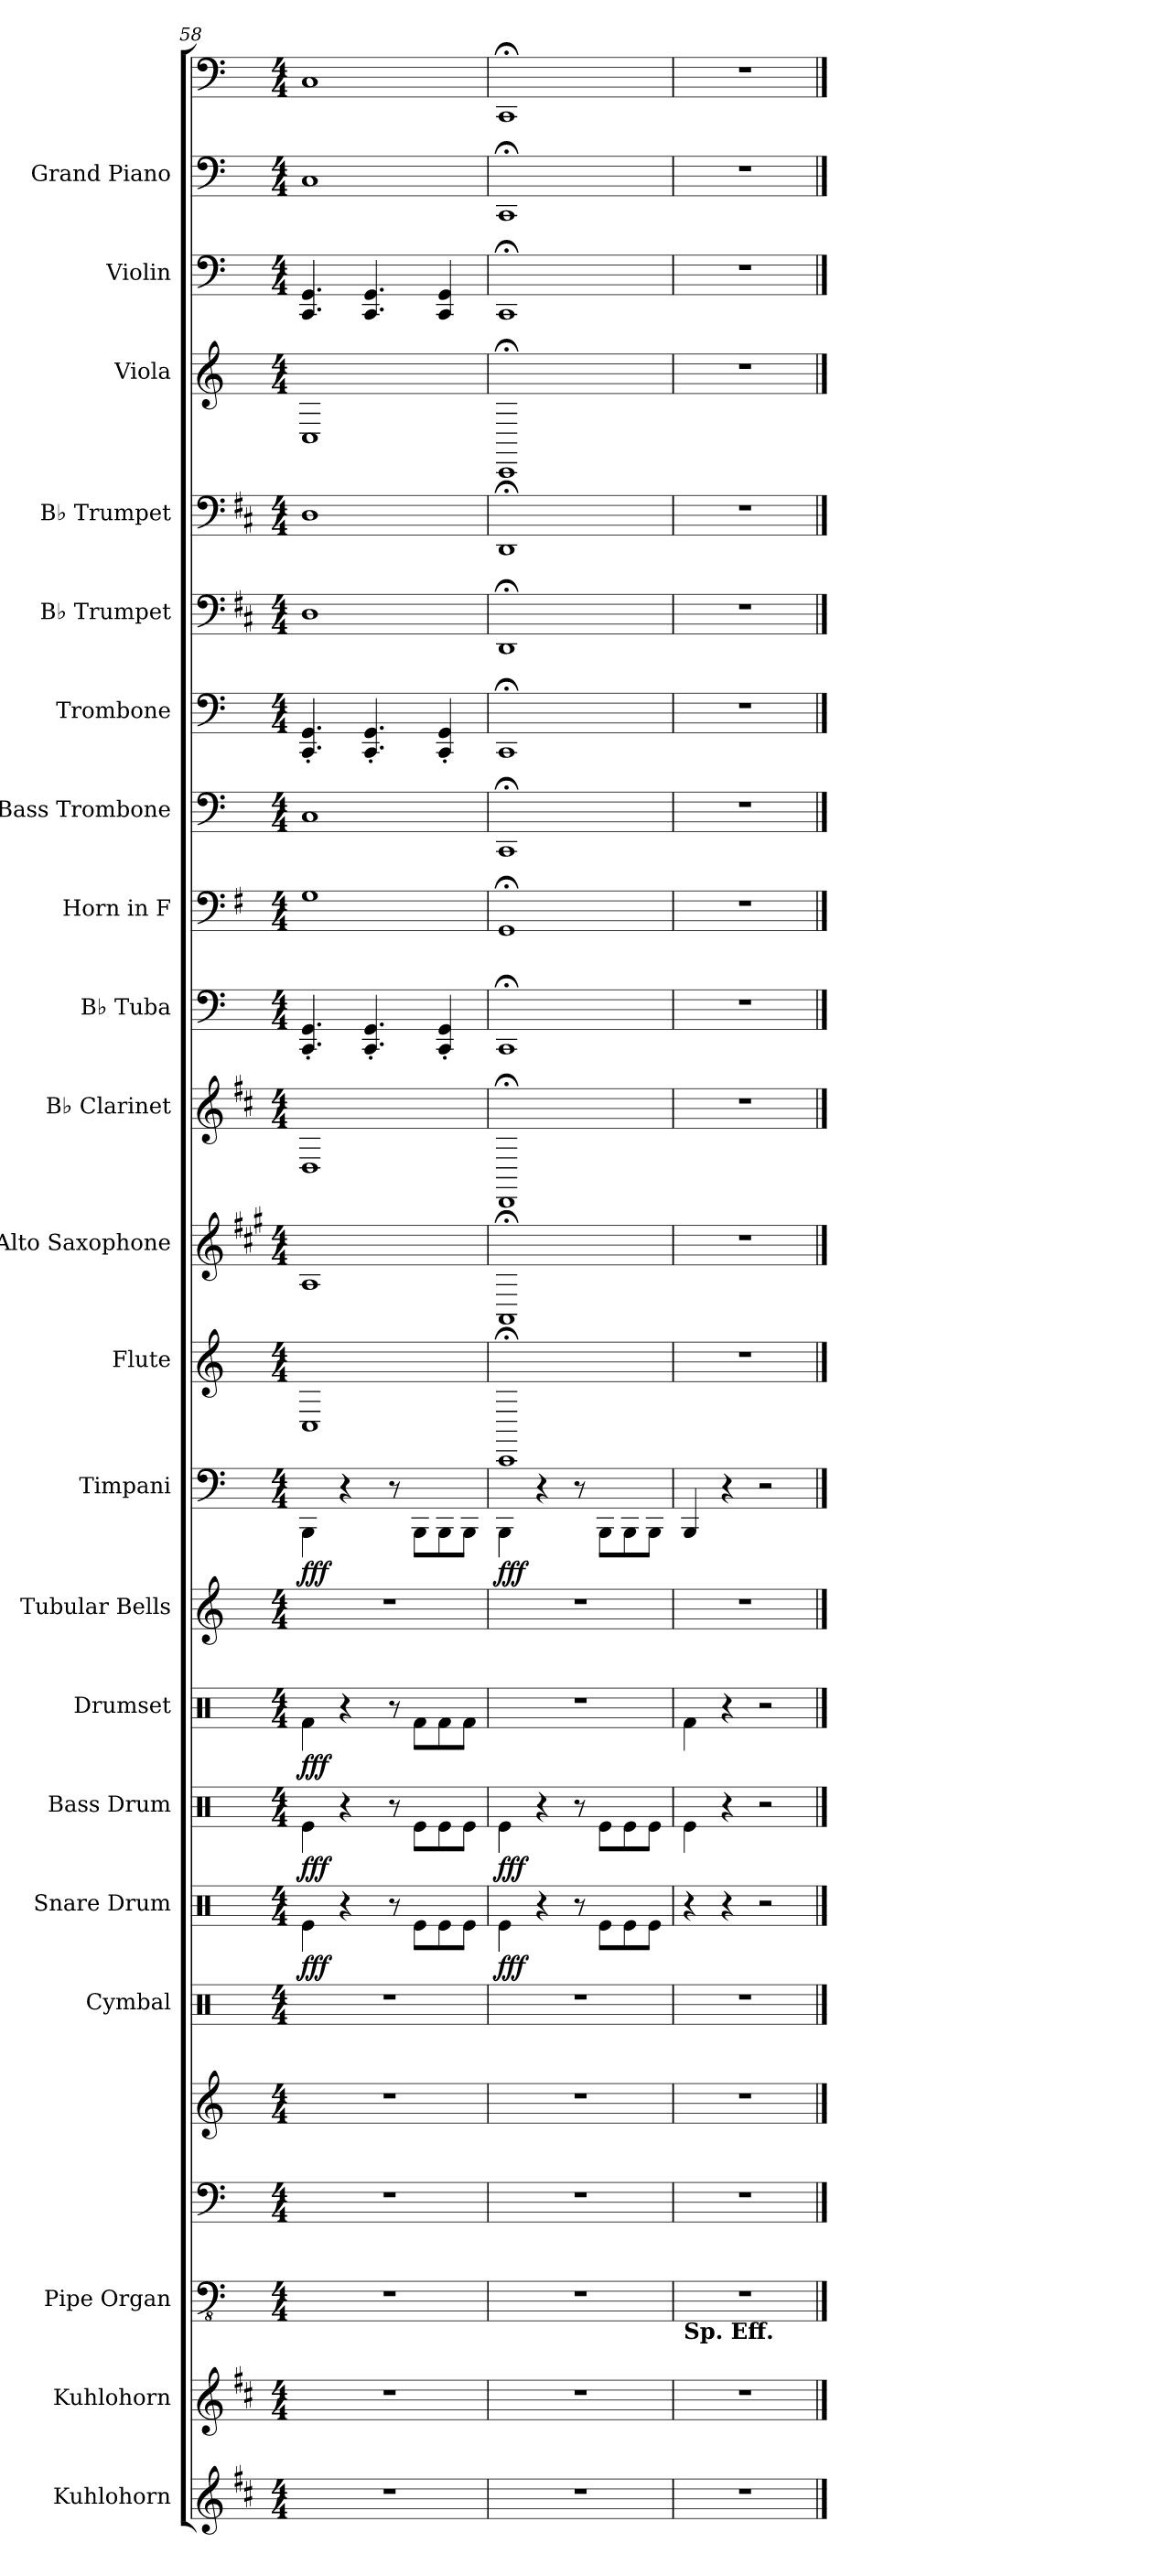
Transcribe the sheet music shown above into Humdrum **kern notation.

**kern	**kern	**kern	**kern	**kern	**kern	**kern	**dynam	**kern	**dynam	**kern	**dynam	**kern	**kern	**dynam	**kern	**kern	**kern	**kern	**kern	**kern	**kern	**kern	**kern	**kern	**kern	**kern	**kern
*part21	*part20	*part19	*part19	*part19	*part18	*part17	*part17	*part16	*part16	*part15	*part15	*part14	*part13	*part13	*part12	*part11	*part10	*part9	*part8	*part7	*part6	*part5	*part4	*part3	*part2	*part1	*part1
*staff24	*staff23	*staff22	*staff21	*staff20	*staff19	*staff18	*staff18	*staff17	*staff17	*staff16	*staff16	*staff15	*staff14	*staff14	*staff13	*staff12	*staff11	*staff10	*staff9	*staff8	*staff7	*staff6	*staff5	*staff4	*staff3	*staff2	*staff1
*I"Kuhlohorn	*I"Kuhlohorn	*I"Pipe Organ	*	*	*I"Cymbal	*I"Snare Drum	*	*I"Bass Drum	*	*I"Drumset	*	*I"Tubular Bells	*I"Timpani	*	*I"Flute	*I"Alto Saxophone	*I"B♭ Clarinet	*I"B♭ Tuba	*I"Horn in F	*I"Bass Trombone	*I"Trombone	*I"B♭ Trumpet	*I"B♭ Trumpet	*I"Viola	*I"Violin	*I"Grand Piano	*
*	*	*I'Org.	*	*	*I'Cym.	*I'Sn. Dr.	*	*I'B. Dr.	*	*I'Drs.	*	*I'Tu. Be.	*I'Timp.	*	*I'Fl.	*I'A. Sax.	*I'B♭ Cl.	*I'B♭ Tu.	*	*I'B. Tbn.	*I'Tbn.	*I'B♭ Tpt.	*I'B♭ Tpt.	*I'Vla.	*I'Vln.	*I'Pno.	*
*clefG2	*clefG2	*clefFv4	*clefF4	*clefG2	*clefX	*clefX	*	*clefX	*	*clefX	*	*clefG2	*clefF4	*	*clefG2	*clefG2	*clefG2	*clefF4	*clefF4	*clefF4	*clefF4	*clefF4	*clefF4	*clefG2	*clefF4	*clefF4	*clefF4
*ITrd1c2	*ITrd1c2	*	*	*	*	*	*	*	*	*	*	*	*	*	*	*ITrd5c9	*ITrd1c2	*	*ITrd4c7	*	*	*ITrd1c2	*ITrd1c2	*	*	*	*
*k[]	*k[]	*k[]	*k[]	*k[]	*k[]	*k[]	*	*k[]	*	*k[]	*	*k[]	*k[]	*	*k[]	*k[]	*k[]	*k[]	*k[]	*k[]	*k[]	*k[]	*k[]	*k[]	*k[]	*k[]	*k[]
*M4/4	*M4/4	*M4/4	*M4/4	*M4/4	*M4/4	*M4/4	*	*M4/4	*	*M4/4	*	*M4/4	*M4/4	*	*M4/4	*M4/4	*M4/4	*M4/4	*M4/4	*M4/4	*M4/4	*M4/4	*M4/4	*M4/4	*M4/4	*M4/4	*M4/4
=58	=58	=58	=58	=58	=58	=58	=58	=58	=58	=58	=58	=58	=58	=58	=58	=58	=58	=58	=58	=58	=58	=58	=58	=58	=58	=58	=58
!	!	!	!	!	!	!	!LO:DY:b	!	!LO:DY:b	!	!LO:DY:b	!	!	!LO:DY:b	!	!	!	!	!	!	!	!	!	!	!	!	!
1r	1r	1r	1r	1r	1r	4Re\	fff	4Re\	fff	4Rf\	fff	1r	4BBB\	fff	1C	1C	1C	4.CC/' 4.GG/'	1C	1C	4.CC/' 4.GG/'	1C	1C	1C	4.CC/ 4.GG/	1C	1C
.	.	.	.	.	.	4r	.	4r	.	4r	.	.	4r	.	.	.	.	.	.	.	.	.	.	.	.	.	.
.	.	.	.	.	.	.	.	.	.	.	.	.	.	.	.	.	.	4.CC/' 4.GG/'	.	.	4.CC/' 4.GG/'	.	.	.	4.CC/ 4.GG/	.	.
.	.	.	.	.	.	8r	.	8r	.	8r	.	.	8r	.	.	.	.	.	.	.	.	.	.	.	.	.	.
.	.	.	.	.	.	8Re\L	.	8Re\L	.	8Rf\L	.	.	8BBB\L	.	.	.	.	.	.	.	.	.	.	.	.	.	.
.	.	.	.	.	.	8Re\	.	8Re\	.	8Rf\	.	.	8BBB\	.	.	.	.	4CC/' 4GG/'	.	.	4CC/' 4GG/'	.	.	.	4CC/ 4GG/	.	.
.	.	.	.	.	.	8Re\J	.	8Re\J	.	8Rf\J	.	.	8BBB\J	.	.	.	.	.	.	.	.	.	.	.	.	.	.
=59	=59	=59	=59	=59	=59	=59	=59	=59	=59	=59	=59	=59	=59	=59	=59	=59	=59	=59	=59	=59	=59	=59	=59	=59	=59	=59	=59
!	!	!	!	!	!	!	!LO:DY:b	!	!LO:DY:b	!	!	!	!	!LO:DY:b	!	!	!	!	!	!	!	!	!	!	!	!	!
1r	1r	1r	1r	1r	1r	4Re\	fff	4Re\	fff	1r	.	1r	4BBB\	fff	1CC;<	1CC;<	1CC;<	1CC;<	1CC;<	1CC;<	1CC;<	1CC;<	1CC;<	1CC;<	1CC;<	1CC;<	1CC;<
.	.	.	.	.	.	4r	.	4r	.	.	.	.	4r	.	.	.	.	.	.	.	.	.	.	.	.	.	.
.	.	.	.	.	.	8r	.	8r	.	.	.	.	8r	.	.	.	.	.	.	.	.	.	.	.	.	.	.
.	.	.	.	.	.	8Re\L	.	8Re\L	.	.	.	.	8BBB\L	.	.	.	.	.	.	.	.	.	.	.	.	.	.
.	.	.	.	.	.	8Re\	.	8Re\	.	.	.	.	8BBB\	.	.	.	.	.	.	.	.	.	.	.	.	.	.
.	.	.	.	.	.	8Re\J	.	8Re\J	.	.	.	.	8BBB\J	.	.	.	.	.	.	.	.	.	.	.	.	.	.
!!LO:PB:g=z
=60	=60	=60	=60	=60	=60	=60	=60	=60	=60	=60	=60	=60	=60	=60	=60	=60	=60	=60	=60	=60	=60	=60	=60	=60	=60	=60	=60
!	!	!LO:TX:b:B:t=Sp. Eff.	!	!	!	!	!	!	!	!	!	!	!	!	!	!	!	!	!	!	!	!	!	!	!	!	!
1r	1r	1r	1r	1r	1r	4r	.	4Re\	.	4Rf\	.	1r	4BBB/	.	1r	1r	1r	1r	1r	1r	1r	1r	1r	1r	1r	1r	1r
.	.	.	.	.	.	4r	.	4r	.	4r	.	.	4r	.	.	.	.	.	.	.	.	.	.	.	.	.	.
.	.	.	.	.	.	2r	.	2r	.	2r	.	.	2r	.	.	.	.	.	.	.	.	.	.	.	.	.	.
==	==	==	==	==	==	==	==	==	==	==	==	==	==	==	==	==	==	==	==	==	==	==	==	==	==	==	==
*-	*-	*-	*-	*-	*-	*-	*-	*-	*-	*-	*-	*-	*-	*-	*-	*-	*-	*-	*-	*-	*-	*-	*-	*-	*-	*-	*-
